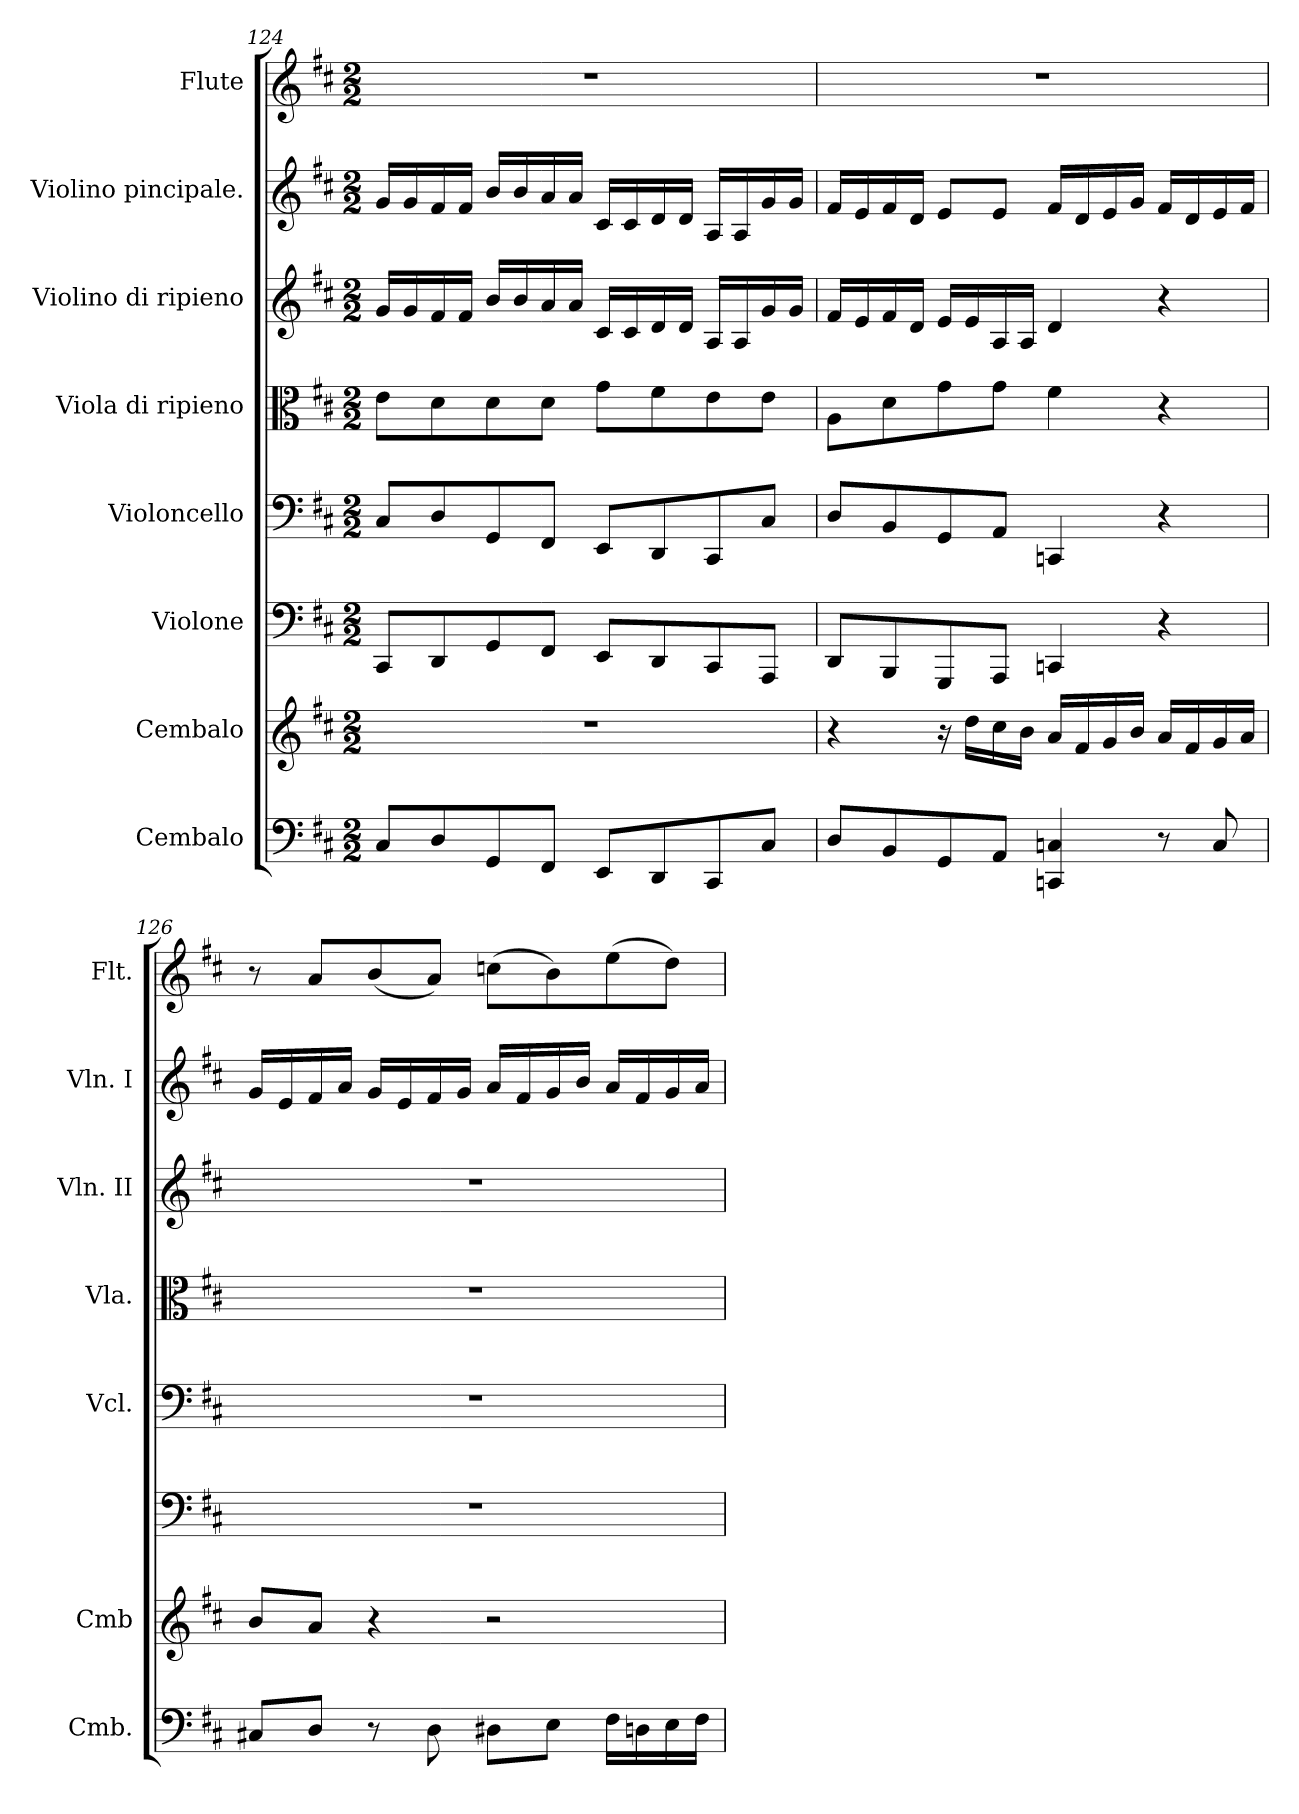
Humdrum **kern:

**kern	**kern	**kern	**kern	**kern	**kern	**kern	**kern
*part8	*part7	*part6	*part5	*part4	*part3	*part2	*part1
*staff8	*staff7	*staff6	*staff5	*staff4	*staff3	*staff2	*staff1
*I"Cembalo	*I"Cembalo	*I"Violone	*I"Violoncello	*I"Viola di ripieno	*I"Violino di ripieno	*I"Violino pincipale.	*I"Flute
*I'Cmb.	*I'Cmb	*	*I'Vcl.	*I'Vla.	*I'Vln. II	*I'Vln. I	*I'Flt.
!!LO:PB:g=z
*clefF4	*clefG2	*clefF4	*clefF4	*clefC3	*clefG2	*clefG2	*clefG2
*	*	*ITrd7c12	*	*	*	*	*
*k[f#c#]	*k[f#c#]	*k[f#c#]	*k[f#c#]	*k[f#c#]	*k[f#c#]	*k[f#c#]	*k[f#c#]
*D:	*D:	*D:	*D:	*D:	*D:	*D:	*D:
*M2/2	*M2/2	*M2/2	*M2/2	*M2/2	*M2/2	*M2/2	*M2/2
=124	=124	=124	=124	=124	=124	=124	=124
8C#/L	1r	8CCC#/L	8C#/L	8e\L	16g/LL	16g/LL	1r
.	.	.	.	.	16g/	16g/	.
8D/	.	8DDD/	8D/	8d\	16f#/	16f#/	.
.	.	.	.	.	16f#/JJ	16f#/JJ	.
8GG/	.	8GGG/	8GG/	8d\	16b/LL	16b/LL	.
.	.	.	.	.	16b/	16b/	.
8FF#/J	.	8FFF#/J	8FF#/J	8d\J	16a/	16a/	.
.	.	.	.	.	16a/JJ	16a/JJ	.
8EE/L	.	8EEE/L	8EE/L	8g\L	16c#/LL	16c#/LL	.
.	.	.	.	.	16c#/	16c#/	.
8DD/	.	8DDD/	8DD/	8f#\	16d/	16d/	.
.	.	.	.	.	16d/JJ	16d/JJ	.
8CC#/	.	8CCC#/	8CC#/	8e\	16A/LL	16A/LL	.
.	.	.	.	.	16A/	16A/	.
8C#/J	.	8AAAA/J	8C#/J	8e\J	16g/	16g/	.
.	.	.	.	.	16g/JJ	16g/JJ	.
=125	=125	=125	=125	=125	=125	=125	=125
8D/L	4r	8DDD/L	8D/L	8A\L	16f#/LL	16f#/LL	1r
.	.	.	.	.	16e/	16e/	.
8BB/	.	8BBBB/	8BB/	8d\	16f#/	16f#/	.
.	.	.	.	.	16d/JJ	16d/JJ	.
8GG/	16r	8GGGG/	8GG/	8g\	16e/LL	8e/L	.
.	16dd\LL	.	.	.	16e/	.	.
8AA/J	16cc#\	8AAAA/J	8AA/J	8g\J	16A/	8e/J	.
.	16b\JJ	.	.	.	16A/JJ	.	.
4CCn/ 4Cn/	16a/LL	4CCCn/	4CCn/	4f#\	4d/	16f#/LL	.
.	16f#/	.	.	.	.	16d/	.
.	16g/	.	.	.	.	16e/	.
.	16b/JJ	.	.	.	.	16g/JJ	.
8r	16a/LL	4r	4r	4r	4r	16f#/LL	.
.	16f#/	.	.	.	.	16d/	.
8C/	16g/	.	.	.	.	16e/	.
.	16a/JJ	.	.	.	.	16f#/JJ	.
=126	=126	=126	=126	=126	=126	=126	=126
8C#X/L	8b/L	1r	1r	1r	1r	16g/LL	8r
.	.	.	.	.	.	16e/	.
8D/J	8a/J	.	.	.	.	16f#/	8a/L
.	.	.	.	.	.	16a/JJ	.
8r	4r	.	.	.	.	16g/LL	(<8b/
.	.	.	.	.	.	16e/	.
8D\	.	.	.	.	.	16f#/	8a/J)
.	.	.	.	.	.	16g/JJ	.
8D#X\L	2r	.	.	.	.	16a/LL	(>8ccn\L
.	.	.	.	.	.	16f#/	.
8E\J	.	.	.	.	.	16g/	8b\)
.	.	.	.	.	.	16b/JJ	.
16F#\LL	.	.	.	.	.	16a/LL	(>8ee\
16Dn\	.	.	.	.	.	16f#/	.
16E\	.	.	.	.	.	16g/	8dd\J)
16F#\JJ	.	.	.	.	.	16a/JJ	.
=	=	=	=	=	=	=	=
*-	*-	*-	*-	*-	*-	*-	*-
